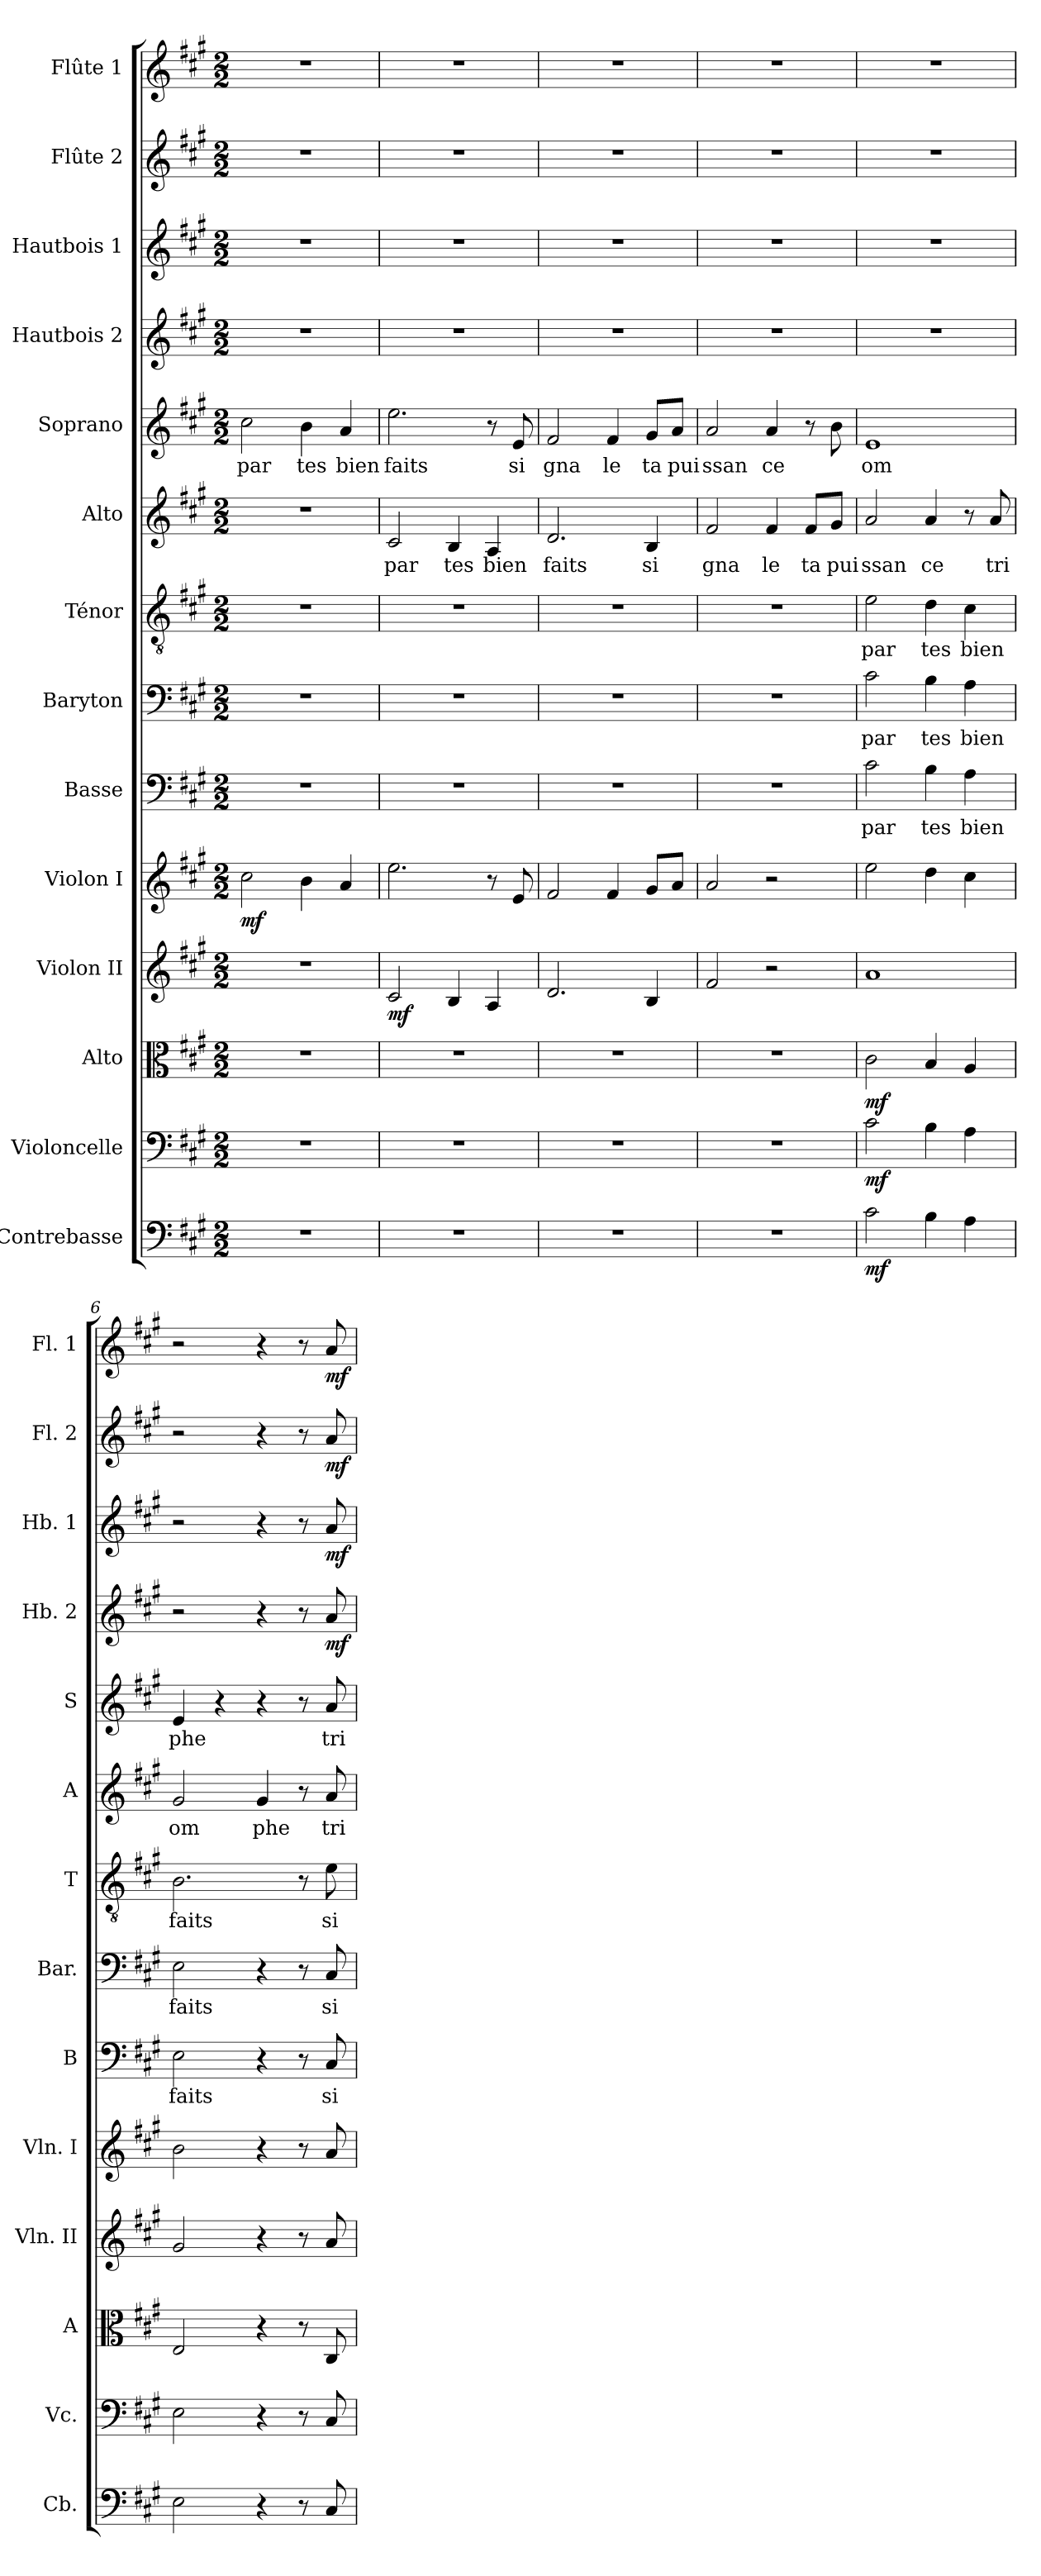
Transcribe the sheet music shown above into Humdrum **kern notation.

**kern	**dynam	**kern	**dynam	**kern	**dynam	**kern	**dynam	**kern	**dynam	**kern	**text	**kern	**text	**kern	**text	**kern	**text	**kern	**text	**kern	**dynam	**kern	**dynam	**kern	**dynam	**kern	**dynam
*part14	*part14	*part13	*part13	*part12	*part12	*part11	*part11	*part10	*part10	*part9	*part9	*part8	*part8	*part7	*part7	*part6	*part6	*part5	*part5	*part4	*part4	*part3	*part3	*part2	*part2	*part1	*part1
*staff14	*staff14	*staff13	*staff13	*staff12	*staff12	*staff11	*staff11	*staff10	*staff10	*staff9	*staff9	*staff8	*staff8	*staff7	*staff7	*staff6	*staff6	*staff5	*staff5	*staff4	*staff4	*staff3	*staff3	*staff2	*staff2	*staff1	*staff1
*I"Contrebasse	*	*I"Violoncelle	*	*I"Alto	*	*I"Violon II	*	*I"Violon I	*	*I"Basse	*	*I"Baryton	*	*I"Ténor	*	*I"Alto	*	*I"Soprano	*	*I"Hautbois 2	*	*I"Hautbois 1	*	*I"Flûte 2	*	*I"Flûte 1	*
*I'Cb.	*	*I'Vc.	*	*I'A	*	*I'Vln. II	*	*I'Vln. I	*	*I'B	*	*I'Bar.	*	*I'T	*	*I'A	*	*I'S	*	*I'Hb. 2	*	*I'Hb. 1	*	*I'Fl. 2	*	*I'Fl. 1	*
*clefF4	*	*clefF4	*	*clefC3	*	*clefG2	*	*clefG2	*	*clefF4	*	*clefF4	*	*clefGv2	*	*clefG2	*	*clefG2	*	*clefG2	*	*clefG2	*	*clefG2	*	*clefG2	*
*ITrd7c12	*	*	*	*	*	*	*	*	*	*	*	*	*	*	*	*	*	*	*	*	*	*	*	*	*	*	*
*k[f#c#g#]	*	*k[f#c#g#]	*	*k[f#c#g#]	*	*k[f#c#g#]	*	*k[f#c#g#]	*	*k[f#c#g#]	*	*k[f#c#g#]	*	*k[f#c#g#]	*	*k[f#c#g#]	*	*k[f#c#g#]	*	*k[f#c#g#]	*	*k[f#c#g#]	*	*k[f#c#g#]	*	*k[f#c#g#]	*
*A:	*	*A:	*	*A:	*	*A:	*	*A:	*	*A:	*	*A:	*	*A:	*	*A:	*	*A:	*	*A:	*	*A:	*	*A:	*	*A:	*
*M2/2	*	*M2/2	*	*M2/2	*	*M2/2	*	*M2/2	*	*M2/2	*	*M2/2	*	*M2/2	*	*M2/2	*	*M2/2	*	*M2/2	*	*M2/2	*	*M2/2	*	*M2/2	*
=1	=1	=1	=1	=1	=1	=1	=1	=1	=1	=1	=1	=1	=1	=1	=1	=1	=1	=1	=1	=1	=1	=1	=1	=1	=1	=1	=1
!	!	!	!	!	!	!	!	!	!LO:DY:b	!	!	!	!	!	!	!	!	!	!LO:LY:b	!	!	!	!	!	!	!	!
1r	.	1r	.	1r	.	1r	.	2cc#\	mf	1r	.	1r	.	1r	.	1r	.	2cc#\	par	1r	.	1r	.	1r	.	1r	.
!	!	!	!	!	!	!	!	!	!	!	!	!	!	!	!	!	!	!	!LO:LY:b	!	!	!	!	!	!	!	!
.	.	.	.	.	.	.	.	4b\	.	.	.	.	.	.	.	.	.	4b\	tes	.	.	.	.	.	.	.	.
!	!	!	!	!	!	!	!	!	!	!	!	!	!	!	!	!	!	!	!LO:LY:b	!	!	!	!	!	!	!	!
.	.	.	.	.	.	.	.	4a/	.	.	.	.	.	.	.	.	.	4a/	bien	.	.	.	.	.	.	.	.
=2	=2	=2	=2	=2	=2	=2	=2	=2	=2	=2	=2	=2	=2	=2	=2	=2	=2	=2	=2	=2	=2	=2	=2	=2	=2	=2	=2
!	!	!	!	!	!	!	!LO:DY:b	!	!	!	!	!	!	!	!	!	!LO:LY:b	!	!LO:LY:b	!	!	!	!	!	!	!	!
1r	.	1r	.	1r	.	2c#/	mf	2.ee\	.	1r	.	1r	.	1r	.	2c#/	par	2.ee\	faits	1r	.	1r	.	1r	.	1r	.
!	!	!	!	!	!	!	!	!	!	!	!	!	!	!	!	!	!LO:LY:b	!	!	!	!	!	!	!	!	!	!
.	.	.	.	.	.	4B/	.	.	.	.	.	.	.	.	.	4B/	tes	.	.	.	.	.	.	.	.	.	.
!	!	!	!	!	!	!	!	!	!	!	!	!	!	!	!	!	!LO:LY:b	!	!	!	!	!	!	!	!	!	!
.	.	.	.	.	.	4A/	.	8r	.	.	.	.	.	.	.	4A/	bien	8r	.	.	.	.	.	.	.	.	.
!	!	!	!	!	!	!	!	!	!	!	!	!	!	!	!	!	!	!	!LO:LY:b	!	!	!	!	!	!	!	!
.	.	.	.	.	.	.	.	8e/	.	.	.	.	.	.	.	.	.	8e/	si	.	.	.	.	.	.	.	.
=3	=3	=3	=3	=3	=3	=3	=3	=3	=3	=3	=3	=3	=3	=3	=3	=3	=3	=3	=3	=3	=3	=3	=3	=3	=3	=3	=3
!	!	!	!	!	!	!	!	!	!	!	!	!	!	!	!	!	!LO:LY:b	!	!LO:LY:b	!	!	!	!	!	!	!	!
1r	.	1r	.	1r	.	2.d/	.	2f#/	.	1r	.	1r	.	1r	.	2.d/	faits	2f#/	gna	1r	.	1r	.	1r	.	1r	.
!	!	!	!	!	!	!	!	!	!	!	!	!	!	!	!	!	!	!	!LO:LY:b	!	!	!	!	!	!	!	!
.	.	.	.	.	.	.	.	4f#/	.	.	.	.	.	.	.	.	.	4f#/	le	.	.	.	.	.	.	.	.
!	!	!	!	!	!	!	!	!	!	!	!	!	!	!	!	!	!LO:LY:b	!	!LO:LY:b	!	!	!	!	!	!	!	!
.	.	.	.	.	.	4B/	.	8g#/L	.	.	.	.	.	.	.	4B/	si	8g#/L	ta	.	.	.	.	.	.	.	.
!	!	!	!	!	!	!	!	!	!	!	!	!	!	!	!	!	!	!	!LO:LY:b	!	!	!	!	!	!	!	!
.	.	.	.	.	.	.	.	8a/J	.	.	.	.	.	.	.	.	.	8a/J	pui	.	.	.	.	.	.	.	.
=4	=4	=4	=4	=4	=4	=4	=4	=4	=4	=4	=4	=4	=4	=4	=4	=4	=4	=4	=4	=4	=4	=4	=4	=4	=4	=4	=4
!	!	!	!	!	!	!	!	!	!	!	!	!	!	!	!	!	!LO:LY:b	!	!LO:LY:b	!	!	!	!	!	!	!	!
1r	.	1r	.	1r	.	2f#/	.	2a/	.	1r	.	1r	.	1r	.	2f#/	gna	2a/	ssan	1r	.	1r	.	1r	.	1r	.
!	!	!	!	!	!	!	!	!	!	!	!	!	!	!	!	!	!LO:LY:b	!	!LO:LY:b	!	!	!	!	!	!	!	!
.	.	.	.	.	.	2r	.	2r	.	.	.	.	.	.	.	4f#/	le	4a/	ce	.	.	.	.	.	.	.	.
!	!	!	!	!	!	!	!	!	!	!	!	!	!	!	!	!	!LO:LY:b	!	!LO:LY:b	!	!	!	!	!	!	!	!
.	.	.	.	.	.	.	.	.	.	.	.	.	.	.	.	8f#/L	ta	8r	tri	.	.	.	.	.	.	.	.
!	!	!	!	!	!	!	!	!	!	!	!	!	!	!	!	!	!LO:LY:b	!	!	!	!	!	!	!	!	!	!
.	.	.	.	.	.	.	.	.	.	.	.	.	.	.	.	8g#/J	pui	8b\	.	.	.	.	.	.	.	.	.
=5	=5	=5	=5	=5	=5	=5	=5	=5	=5	=5	=5	=5	=5	=5	=5	=5	=5	=5	=5	=5	=5	=5	=5	=5	=5	=5	=5
!	!LO:DY:b	!	!LO:DY:b	!	!LO:DY:b	!	!	!	!	!	!LO:LY:b	!	!LO:LY:b	!	!LO:LY:b	!	!LO:LY:b	!	!LO:LY:b	!	!	!	!	!	!	!	!
2C#\	mf	2c#\	mf	2c#\	mf	1a	.	2ee\	.	2c#\	par	2c#\	par	2e\	par	2a/	ssan	1e	om	1r	.	1r	.	1r	.	1r	.
!	!	!	!	!	!	!	!	!	!	!	!LO:LY:b	!	!LO:LY:b	!	!LO:LY:b	!	!LO:LY:b	!	!	!	!	!	!	!	!	!	!
4BB\	.	4B\	.	4B/	.	.	.	4dd\	.	4B\	tes	4B\	tes	4d\	tes	4a/	ce	.	.	.	.	.	.	.	.	.	.
!	!	!	!	!	!	!	!	!	!	!	!LO:LY:b	!	!LO:LY:b	!	!LO:LY:b	!	!	!	!	!	!	!	!	!	!	!	!
4AA\	.	4A\	.	4A/	.	.	.	4cc#\	.	4A\	bien	4A\	bien	4c#\	bien	8r	.	.	.	.	.	.	.	.	.	.	.
!	!	!	!	!	!	!	!	!	!	!	!	!	!	!	!	!	!LO:LY:b	!	!	!	!	!	!	!	!	!	!
.	.	.	.	.	.	.	.	.	.	.	.	.	.	.	.	8a/	tri	.	.	.	.	.	.	.	.	.	.
=6	=6	=6	=6	=6	=6	=6	=6	=6	=6	=6	=6	=6	=6	=6	=6	=6	=6	=6	=6	=6	=6	=6	=6	=6	=6	=6	=6
!	!	!	!	!	!	!	!	!	!	!	!LO:LY:b	!	!LO:LY:b	!	!LO:LY:b	!	!LO:LY:b	!	!LO:LY:b	!	!	!	!	!	!	!	!
2EE\	.	2E\	.	2E/	.	2g#/	.	2b\	.	2E\	faits	2E\	faits	2.B\	faits	2g#/	om	4e/	phe	2r	.	2r	.	2r	.	2r	.
.	.	.	.	.	.	.	.	.	.	.	.	.	.	.	.	.	.	4r	.	.	.	.	.	.	.	.	.
!	!	!	!	!	!	!	!	!	!	!	!	!	!	!	!	!	!LO:LY:b	!	!	!	!	!	!	!	!	!	!
4r	.	4r	.	4r	.	4r	.	4r	.	4r	.	4r	.	.	.	4g#/	phe	4r	.	4r	.	4r	.	4r	.	4r	.
8r	.	8r	.	8r	.	8r	.	8r	.	8r	.	8r	.	8r	.	8r	.	8r	.	8r	.	8r	.	8r	.	8r	.
!	!	!	!	!	!	!	!	!	!	!	!LO:LY:b	!	!LO:LY:b	!	!LO:LY:b	!	!LO:LY:b	!	!LO:LY:b	!	!LO:DY:b	!	!LO:DY:b	!	!LO:DY:b	!	!LO:DY:b
8CC#/	.	8C#/	.	8C#/	.	8a/	.	8a/	.	8C#/	si	8C#/	si	8e\	si	8a/	tri	8a/	tri	8a/	mf	8a/	mf	8a/	mf	8a/	mf
=	=	=	=	=	=	=	=	=	=	=	=	=	=	=	=	=	=	=	=	=	=	=	=	=	=	=	=
*-	*-	*-	*-	*-	*-	*-	*-	*-	*-	*-	*-	*-	*-	*-	*-	*-	*-	*-	*-	*-	*-	*-	*-	*-	*-	*-	*-
